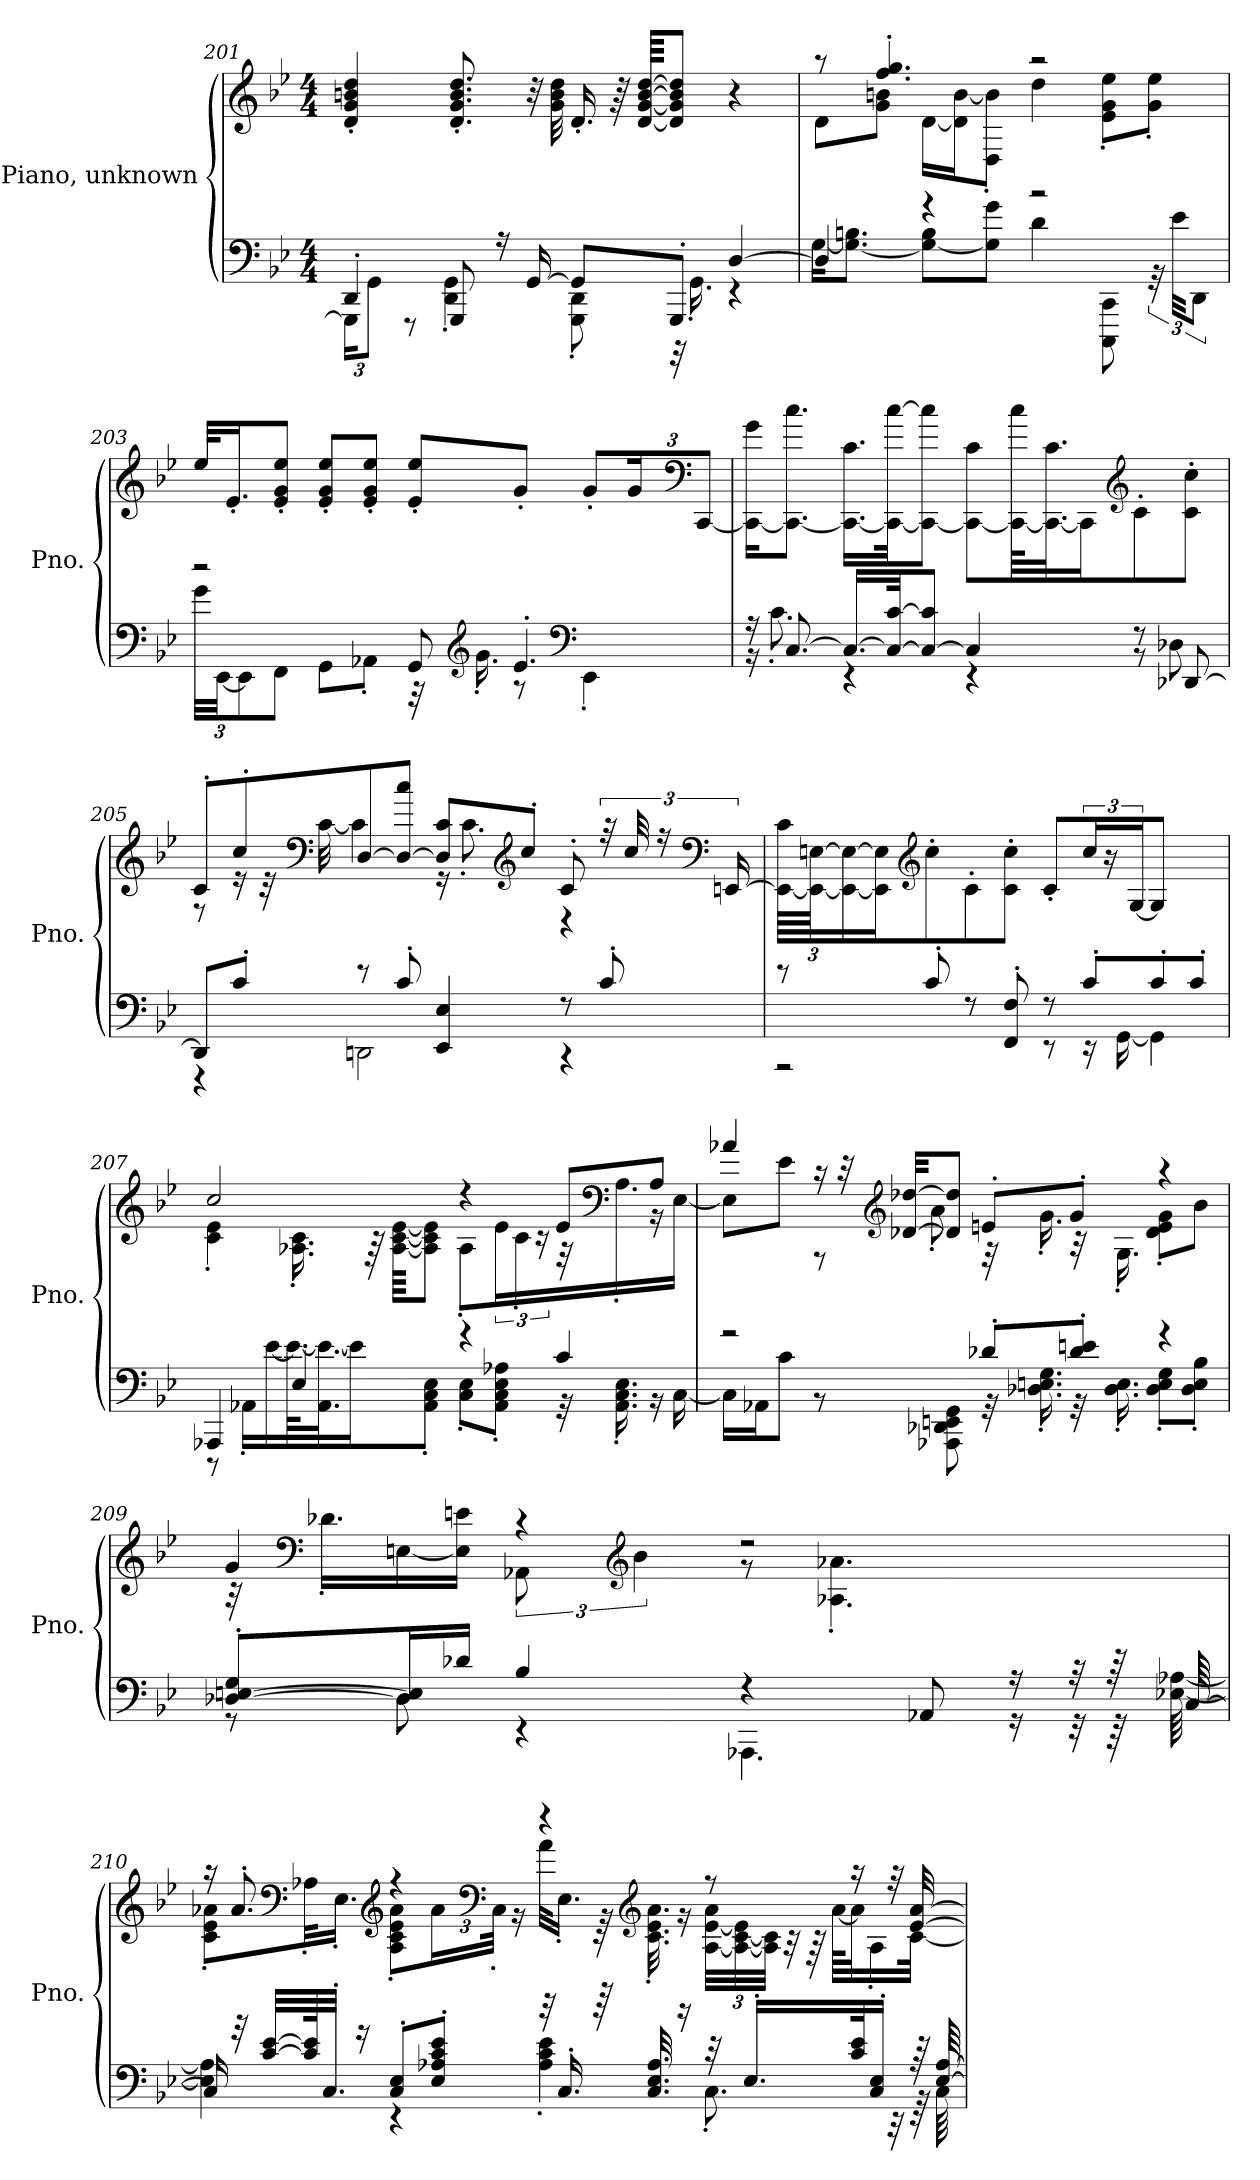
**kern	**kern
*part1	*part1
*staff2	*staff1
*I"Piano, unknown	*
*I'Pno.	*
*clefF4	*clefG2
*k[b-e-]	*k[b-e-]
*M4/4	*M4/4
=201	=201
*^	*
*	*Xbrackettup	*
4DD'/	24GGG\KL]	4d/' 4g/' 4bn/' 4dd/'
.	12GG\J	.
.	8r	.
8GGG/	4DD\' 4GG\'	8.d/' 8.g/' 8.b/' 8.dd/'
16r	.	.
[16GG/	.	32r
.	.	32g\ 32b\ 32dd\
8GG/L]	8GGG\' 8DD\'	16.d'/
.	.	64r
.	.	[64d/ [64g/ [64b/ [64dd/KKKL
8GGG'/J	32r	8d/] 8g/] 8b/] 8dd/]J
.	16.GG'\	.
[4D/	4r	4r
!!LO:LB:g=z
=202	=202	=202
*	*	*^
4D/]	[16G\KL	8r	8d\L
.	8.G\_ 8.Bn\J	.	.
.	.	4.ff/' 4.gg/'	8g\ 8bn\J
4r	8G\_ 8B\L	.	[16d\LL
.	.	.	16d\] [16b\J
.	8G\] 8g\J	.	8D\' 8b\]'J
2r	4d\	2r	4dd\
.	8CCC\ 8CC\	.	8e-\' 8g\' 8ee-\'L
*	*brackettup	*	*
.	48r	.	8g\' 8ee-\'J
.	48e-\KKL	.	.
.	12DD\J	.	.
*	*	*v	*v
=203	=203	=203
*	*Xbrackettup	*
2r	48g\LLL	32ee-/KLL
.	[48EE-\JJ	.
.	.	16.e-'/J
.	12EE-\]	.
.	8FF\J	8e-/' 8g/' 8ee-/'J
.	8GG\L	8e-/' 8g/' 8ee-/'L
.	8AA-X'\J	8e-/' 8g/' 8ee-/'J
8GG/	32r	8e-/' 8ee-/'L
*clefG2	*	*
.	16.g'\	.
4.e-'/	8r	8g'/J
*clefF4	*	*
.	4EE-'\	8g'/L
*	*	*Xbrackettup
.	.	24g/K
*	*	*clefF4
.	.	[12CC/J
!!LO:LB:g=z
=204	=204	=204
16r	16r	16CC\_ 16g\KL
[8.C/	8.c'\	8.CC\_ 8.cc\J
16.C/LL_	4r	16.CC\_ 16.c\LL
32C/_ [32c/JK	.	32CC\_ [32cc\JK
8C/_ 8c/]J	.	8CC\_ 8cc\]J
4C/]	4r	8CC\_ 8c\L
.	.	64CC\_ 64cc\KLL
.	.	32.CC\_ 32.c\J
.	.	16CC\J]
*	*	*clefG2
8r	8r	8c'\
[8DD-X/	8D-X\	8c\' 8cc\'J
!!LO:LB:g=z
=205	=205	=205
*	*	*^
8DD-/L]	4r	8c'/L	8r
8c'/J	.	8cc'/	16r
.	.	.	32r
*	*	*clefF4	*
.	.	.	[32c\
8r	2DDn\	[8D/	4c\]
8c'/	.	8D/_ 8cc/J	.
4EE-/ 4E-/	.	8D/] 8c/L	16r
.	.	.	8.c'\
*	*	*clefG2	*
.	.	8cc'/J	.
8r	4r	8c'/	4r
*	*	*brackettup	*
8c'/	.	48r	.
.	.	48cc/	.
.	.	24r	.
*	*	*clefF4	*
.	.	[24EEn/	.
*	*	*v	*v
=206	=206	=206
*	*	*Xbrackettup
8r	2r	96EE\_ 96c\LLLL
.	.	96EE\_ [96En\JJ
.	.	24EE\_ 24E\_
.	.	16EE\] 16E\]J
*	*	*clefG2
8c'/	.	8cc'\
8r	.	8c'\
8FF/' 8F/'	.	8c\' 8cc\'J
8r	8r	8c'/L
*	*	*brackettup
8c'/L	16r	24cc/Jk
.	.	24r
.	[16GG\	.
.	.	[24G/
8c'/	4GG\]	4G/]
8c'/J	.	.
!!LO:LB:g=z
=207	=207	=207
*	*	*^
4AAA-X/	8r	2cc/	4c\' 4e-\'
.	16AA-X'\LL	.	.
.	[16e-\	.	.
4E-'/	64e-\KL_	.	16.A-X\' 16.c\'
.	32.AA-\ 32.e-\_J	.	.
.	16e-\J]	.	.
.	.	.	64r
.	.	.	[64A-\ [64c\ [64e-\KKKL
.	8AA-\' 8C\' 8E-\'J	.	8A-\] 8c\] 8e-\]J
4r	8C\' 8E-\'L	4r	8A-'\L
.	8AA-\' 8C\' 8E-\' 8A-X\'J	.	24e-\L
.	.	.	24c'\JJ
.	.	.	24r
4c/	32r	8e-/L	32r
*	*	*clefF4	*
.	16.AA-\' 16.C\' 16.E-\'	.	16.A-'\
.	16r	8A-/J	16r
.	[16C\	.	[16E-\
!!LO:LB:g=z	!!
=208	=208	=208	=208
2r	16C\LL]	4a-X/	8E-\L]
.	16AA-X\J	.	.
.	8c\J	.	8e-\J
.	8r	16r	8r
.	.	32r	.
*	*	*clefG2	*
.	.	[32d-X/ [32dd-X/KKL	.
.	8AAA-X\ 8DD-X\ 8EEn\ 8GG\	8d-/] 8dd-/]J	8a-'\
8d-X'/L	32r	8en'/L	32r
.	16.D-X\' 16.En\' 16.G\'	.	16.g'\
8d-/' 8en/'J	32r	8g'/J	32r
.	16.D-\' 16.E\'	.	16.G'\
4r	8D-\' 8E\' 8G\'L	4r	8d-\' 8e\' 8g\'L
.	8D-\' 8E\' 8B-\'J	.	8b-\J
!!LO:PB:g=z	!!
=209	=209	=209	=209
[8D-X/' [8En/' 8G/'L	8r	4g/	32r
*	*	*clefF4	*
.	.	.	16.d-X'\LL
16D-/] 16E/]L	8D-\	.	[16En\
16d-X/JJ	.	.	16E\] 16en\JJ
4B-/	4r	4r	12AA-X\
*	*	*clefG2	*
.	.	.	6b-\
4r	4.AAA-X\	2r	8r
.	.	.	4.A-X\' 4.a-X\'
8AA-X/	.	.	.
16r	16r	.	.
32r	32r	.	.
64r	64r	.	.
[64C/	[64E-X\ [64A-X\	.	.
!!LO:LB:g=z	!!
=210	=210	=210	=210
16C/]	4E-\] 4A-\]	16r	8c\' 8e-\' 8a-X\'L
32r	.	8.a-'/	.
[32c/ [32e-/LLL	.	.	.
*	*	*clefF4	*
64c/] 64e-/]K	.	.	32A-X'\KL
32.C'/JJJ	.	.	.
.	.	.	16.E-'\JJ
16r	.	.	.
*	*	*clefG2	*
8C/' 8E-/'L	4r	4r	8A-\' 8c\' 8e-\' 8a-\'L
*	*	*	*Xbrackettup
8E-/' 8A-X/' 8c/' 8e-/'J	.	.	24a-\L
*	*	*clefF4	*
.	.	.	48C'\JJk
.	.	.	16r
32r	4A-\' 4c\' 4e-\'	4r	32a-\KLL
16.C'/	.	.	16.E-'\JJ
64r	.	.	64r
*	*	*clefG2	*
32.C/ 32.E-/ 32.A-/	.	.	32.c\' 32.e-\' 32.a-\'
16r	.	.	16r
32r	8.C'\	8r	[48A-\ [48e-\ 48a-\LLL
.	.	.	48A-\_ [48c\ 48e-\]
16.E-'/LL	.	.	.
.	.	.	48A-\] 48c\]JJJ
.	.	.	32r
.	.	.	64r
.	.	.	[64a-\KLLL
32c/ 32e-/K	.	16r	32a-\J]
16C/' 16E-/'JJ	.	.	16A-'\
.	32r	32r	.
64r	64r	[32e-/ [32a-/	[32c\JJk
[64E-/ [64A-/	64C\	.	.
*v	*v	*	*
*	*v	*v
=	=
*-	*-
